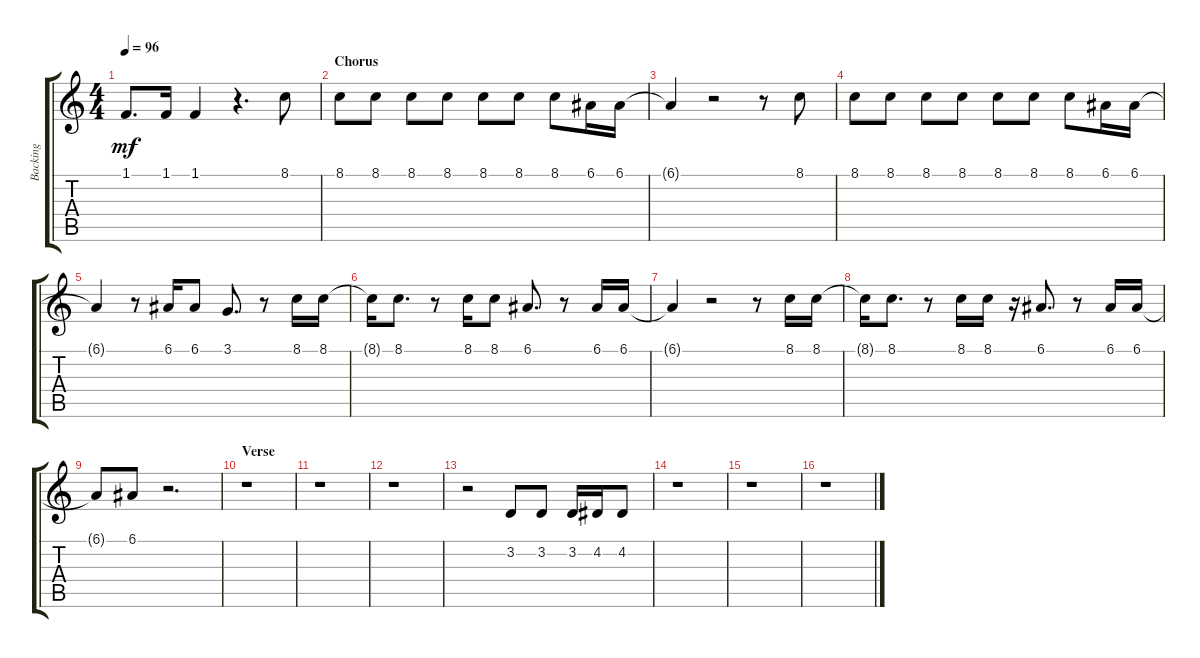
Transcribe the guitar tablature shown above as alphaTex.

\track ("Backing" "Backing") {instrument voiceoohs}
\staff {score tabs}
\tuning (E4 B3 G3 D3 A2 E2) {hide}
\ts (4 4)
\tempo 96
\clef g2
\ks aminor
1.1.8{d dy mf} 1.1.16 1.1.4 r.4{d} 8.1.8 |
\section ("" "Chorus")
8.1.8 8.1.8 8.1.8 8.1.8 8.1.8 8.1.8 8.1.8 6.1.16 6.1.16 |
6.1{t}.4 r.2 r.8 8.1.8 |
8.1.8 8.1.8 8.1.8 8.1.8 8.1.8 8.1.8 8.1.8 6.1.16 6.1.16 |
6.1{t}.4 r.8 6.1.16 6.1.8 3.1.8{d} r.8 8.1.16 8.1.16 |
8.1{t}.16 8.1.8{d} r.8 8.1.16 8.1.8 6.1.8{d} r.8 6.1.16 6.1.16 |
6.1{t}.4 r.2 r.8 8.1.16 8.1.16 |
8.1{t}.16 8.1.8{d} r.8 8.1.16 8.1.16 r.16 6.1.8{d} r.8 6.1.16 6.1.16 |
6.1{t}.8 6.1.8 r.2{d} |
\section ("" "Verse")
r.1 |
r.1 |
r.1 |
r.2 3.2.8 3.2.8 3.2.16 4.2.16 4.2.8 |
r.1 |
r.1 |
r.1
